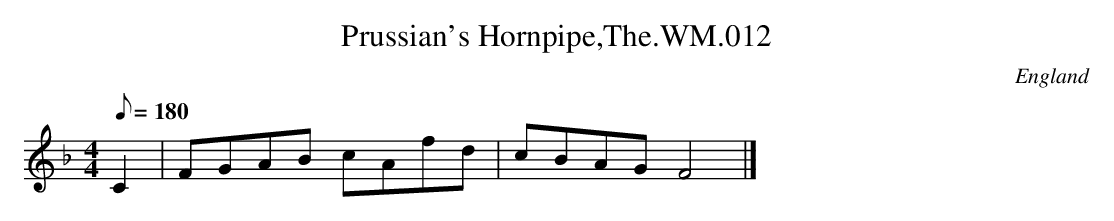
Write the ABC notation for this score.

X:1
T:Prussian's Hornpipe,The.WM.012
M:4/4
L:1/8
Q:180
O:England
K:F
C2|FGAB cAfd|cBAGF4|]
